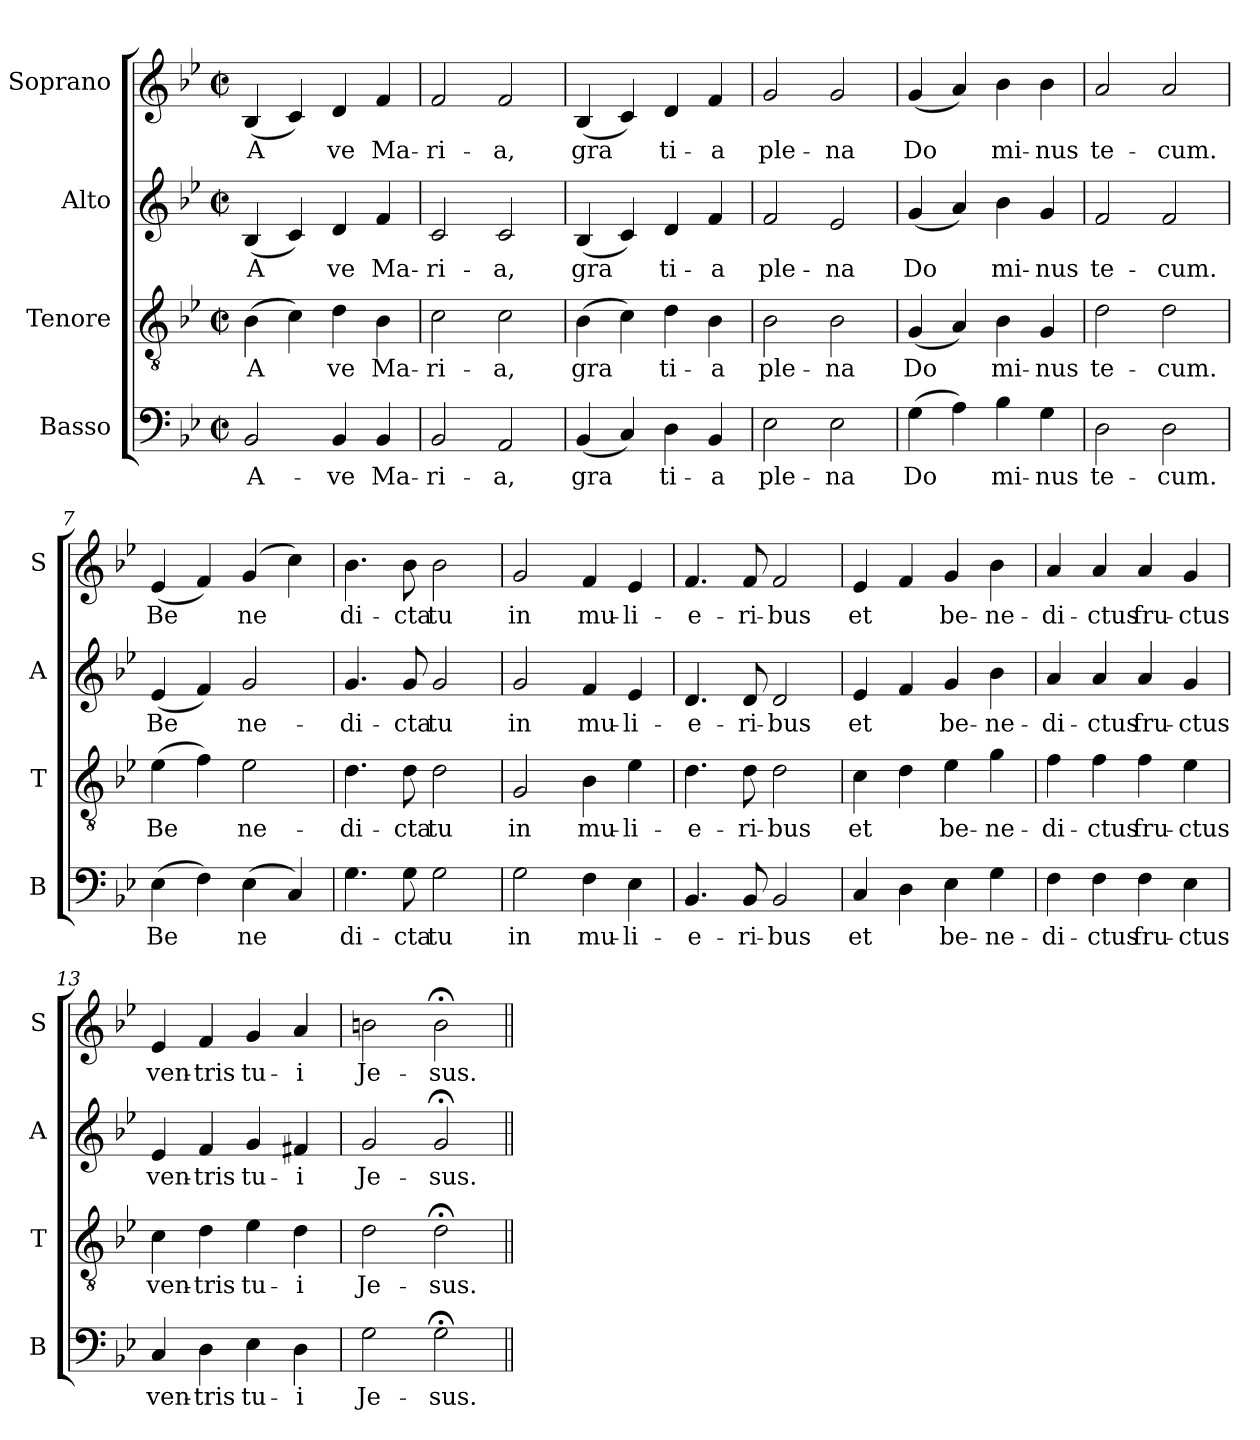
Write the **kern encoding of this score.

**kern	**text	**kern	**text	**kern	**text	**kern	**text
*part4	*part4	*part3	*part3	*part2	*part2	*part1	*part1
*staff4	*staff4	*staff3	*staff3	*staff2	*staff2	*staff1	*staff1
*I"Basso	*	*I"Tenore	*	*I"Alto	*	*I"Soprano	*
*I'B	*	*I'T	*	*I'A	*	*I'S	*
!!LO:PB:g=z
*stria5	*	*stria5	*	*stria5	*	*stria5	*
*clefF4	*	*clefGv2	*	*clefG2	*	*clefG2	*
*k[b-e-]	*	*k[b-e-]	*	*k[b-e-]	*	*k[b-e-]	*
*B-:	*	*B-:	*	*B-:	*	*B-:	*
*M2/2	*	*M2/2	*	*M2/2	*	*M2/2	*
*met(c|)	*	*met(c|)	*	*met(c|)	*	*met(c|)	*
=1	=1	=1	=1	=1	=1	=1	=1
!	!LO:LY:b:cj	!	!LO:LY:b:cj	!	!LO:LY:b:cj	!	!LO:LY:b:cj
2BB-/	A-	(>4B-\	A-	(<4B-/	A-	(<4B-/	A-
!	!	!	!LO:LY:b:cj	!	!LO:LY:b:cj	!	!LO:LY:b:cj
.	.	4c\)	--	4c/)	--	4c/)	--
!	!LO:LY:b:cj	!	!LO:LY:b:cj	!	!LO:LY:b:cj	!	!LO:LY:b:cj
4BB-/	-ve	4d\	-ve	4d/	-ve	4d/	-ve
!	!LO:LY:b:cj	!	!LO:LY:b:cj	!	!LO:LY:b:cj	!	!LO:LY:b:cj
4BB-/	Ma-	4B-\	Ma-	4f/	Ma-	4f/	Ma-
=2	=2	=2	=2	=2	=2	=2	=2
!	!LO:LY:b:cj	!	!LO:LY:b:cj	!	!LO:LY:b:cj	!	!LO:LY:b:cj
2BB-/	-ri-	2c\	-ri-	2c/	-ri-	2f/	-ri-
!	!LO:LY:b:cj	!	!LO:LY:b:cj	!	!LO:LY:b:cj	!	!LO:LY:b:cj
2AA/	-a,	2c\	-a,	2c/	-a,	2f/	-a,
=3	=3	=3	=3	=3	=3	=3	=3
!	!LO:LY:b:cj	!	!LO:LY:b:cj	!	!LO:LY:b:cj	!	!LO:LY:b:cj
(<4BB-/	gra-	(>4B-\	gra-	(<4B-/	gra-	(<4B-/	gra-
!	!LO:LY:b:cj	!	!LO:LY:b:cj	!	!LO:LY:b:cj	!	!LO:LY:b:cj
4C/)	--	4c\)	--	4c/)	--	4c/)	--
!	!LO:LY:b:cj	!	!LO:LY:b:cj	!	!LO:LY:b:cj	!	!LO:LY:b:cj
4D\	-ti-	4d\	-ti-	4d/	-ti-	4d/	-ti-
!	!LO:LY:b:cj	!	!LO:LY:b:cj	!	!LO:LY:b:cj	!	!LO:LY:b:cj
4BB-/	-a	4B-\	-a	4f/	-a	4f/	-a
=4	=4	=4	=4	=4	=4	=4	=4
!	!LO:LY:b:cj	!	!LO:LY:b:cj	!	!LO:LY:b:cj	!	!LO:LY:b:cj
2E-\	ple-	2B-\	ple-	2f/	ple-	2g/	ple-
!	!LO:LY:b:cj	!	!LO:LY:b:cj	!	!LO:LY:b:cj	!	!LO:LY:b:cj
2E-\	-na	2B-\	-na	2e-/	-na	2g/	-na
=5	=5	=5	=5	=5	=5	=5	=5
!	!LO:LY:b:cj	!	!LO:LY:b:cj	!	!LO:LY:b:cj	!	!LO:LY:b:cj
(>4G\	Do-	(<4G/	Do-	(<4g/	Do-	(<4g/	Do-
!	!LO:LY:b:cj	!	!LO:LY:b:cj	!	!LO:LY:b:cj	!	!LO:LY:b:cj
4A\)	--	4A/)	--	4a/)	--	4a/)	--
!	!LO:LY:b:cj	!	!LO:LY:b:cj	!	!LO:LY:b:cj	!	!LO:LY:b:cj
4B-\	-mi-	4B-\	-mi-	4b-\	-mi-	4b-\	-mi-
!	!LO:LY:b:cj	!	!LO:LY:b:cj	!	!LO:LY:b:cj	!	!LO:LY:b:cj
4G\	-nus	4G/	-nus	4g/	-nus	4b-\	-nus
!!LO:LB:g=z
=6	=6	=6	=6	=6	=6	=6	=6
!	!LO:LY:b:cj	!	!LO:LY:b:cj	!	!LO:LY:b:cj	!	!LO:LY:b:cj
2D\	te-	2d\	te-	2f/	te-	2a/	te-
!	!LO:LY:b:cj	!	!LO:LY:b:cj	!	!LO:LY:b:cj	!	!LO:LY:b:cj
2D\	-cum.	2d\	-cum.	2f/	-cum.	2a/	-cum.
=7	=7	=7	=7	=7	=7	=7	=7
!	!LO:LY:b:cj	!	!LO:LY:b:cj	!	!LO:LY:b:cj	!	!LO:LY:b:cj
(>4E-\	Be-	(>4e-\	Be-	(<4e-/	Be-	(<4e-/	Be-
!	!LO:LY:b:cj	!	!LO:LY:b:cj	!	!LO:LY:b:cj	!	!LO:LY:b:cj
4F\)	--	4f\)	--	4f/)	--	4f/)	--
!	!LO:LY:b:cj	!	!LO:LY:b:cj	!	!LO:LY:b:cj	!	!LO:LY:b:cj
(>4E-\	-ne-	2e-\	-ne-	2g/	-ne-	(>4g/	-ne-
!	!LO:LY:b:cj	!	!	!	!	!	!LO:LY:b:cj
4C/)	--	.	.	.	.	4cc\)	--
=8	=8	=8	=8	=8	=8	=8	=8
!	!LO:LY:b:cj	!	!LO:LY:b:cj	!	!LO:LY:b:cj	!	!LO:LY:b:cj
4.G\	-di-	4.d\	-di-	4.g/	-di-	4.b-\	-di-
!	!LO:LY:b:cj	!	!LO:LY:b:cj	!	!LO:LY:b:cj	!	!LO:LY:b:cj
8G\	-cta	8d\	-cta	8g/	-cta	8b-\	-cta
!	!LO:LY:b:cj	!	!LO:LY:b:cj	!	!LO:LY:b:cj	!	!LO:LY:b:cj
2G\	tu	2d\	tu	2g/	tu	2b-\	tu
=9	=9	=9	=9	=9	=9	=9	=9
!	!LO:LY:b:cj	!	!LO:LY:b:cj	!	!LO:LY:b:cj	!	!LO:LY:b:cj
2G\	in	2G/	in	2g/	in	2g/	in
!	!LO:LY:b:cj	!	!LO:LY:b:cj	!	!LO:LY:b:cj	!	!LO:LY:b:cj
4F\	mu-	4B-\	mu-	4f/	mu-	4f/	mu-
!	!LO:LY:b:cj	!	!LO:LY:b:cj	!	!LO:LY:b:cj	!	!LO:LY:b:cj
4E-\	-li-	4e-\	-li-	4e-/	-li-	4e-/	-li-
=10	=10	=10	=10	=10	=10	=10	=10
!	!LO:LY:b:cj	!	!LO:LY:b:cj	!	!LO:LY:b:cj	!	!LO:LY:b:cj
4.BB-/	-e-	4.d\	-e-	4.d/	-e-	4.f/	-e-
!	!LO:LY:b:cj	!	!LO:LY:b:cj	!	!LO:LY:b:cj	!	!LO:LY:b:cj
8BB-/	-ri-	8d\	-ri-	8d/	-ri-	8f/	-ri-
!	!LO:LY:b:cj	!	!LO:LY:b:cj	!	!LO:LY:b:cj	!	!LO:LY:b:cj
2BB-/	-bus	2d\	-bus	2d/	-bus	2f/	-bus
!!LO:PB:g=z
=11	=11	=11	=11	=11	=11	=11	=11
!	!LO:LY:b:cj	!	!LO:LY:b:cj	!	!LO:LY:b:cj	!	!LO:LY:b:cj
4C/	et	4c\	et	4e-/	et	4e-/	et
!	!LO:LY:b:cj	!	!LO:LY:b:cj	!	!LO:LY:b:cj	!	!LO:LY:b:cj
4D\	.	4d\	.	4f/	.	4f/	.
!	!LO:LY:b:cj	!	!LO:LY:b:cj	!	!LO:LY:b:cj	!	!LO:LY:b:cj
4E-\	be-	4e-\	be-	4g/	be-	4g/	be-
!	!LO:LY:b:cj	!	!LO:LY:b:cj	!	!LO:LY:b:cj	!	!LO:LY:b:cj
4G\	-ne-	4g\	-ne-	4b-\	-ne-	4b-\	-ne-
=12	=12	=12	=12	=12	=12	=12	=12
!	!LO:LY:b:cj	!	!LO:LY:b:cj	!	!LO:LY:b:cj	!	!LO:LY:b:cj
4F\	-di-	4f\	-di-	4a/	-di-	4a/	-di-
!	!LO:LY:b:cj	!	!LO:LY:b:cj	!	!LO:LY:b:cj	!	!LO:LY:b:cj
4F\	-ctus	4f\	-ctus	4a/	-ctus	4a/	-ctus
!	!LO:LY:b:cj	!	!LO:LY:b:cj	!	!LO:LY:b:cj	!	!LO:LY:b:cj
4F\	fru-	4f\	fru-	4a/	fru-	4a/	fru-
!	!LO:LY:b:cj	!	!LO:LY:b:cj	!	!LO:LY:b:cj	!	!LO:LY:b:cj
4E-\	-ctus	4e-\	-ctus	4g/	-ctus	4g/	-ctus
=13	=13	=13	=13	=13	=13	=13	=13
!	!LO:LY:b:cj	!	!LO:LY:b:cj	!	!LO:LY:b:cj	!	!LO:LY:b:cj
4C/	ven-	4c\	ven-	4e-/	ven-	4e-/	ven-
!	!LO:LY:b:cj	!	!LO:LY:b:cj	!	!LO:LY:b:cj	!	!LO:LY:b:cj
4D\	-tris	4d\	-tris	4f/	-tris	4f/	-tris
!	!LO:LY:b:cj	!	!LO:LY:b:cj	!	!LO:LY:b:cj	!	!LO:LY:b:cj
4E-\	tu-	4e-\	tu-	4g/	tu-	4g/	tu-
!	!LO:LY:b:cj	!	!LO:LY:b:cj	!	!LO:LY:b:cj	!	!LO:LY:b:cj
4D\	-i	4d\	-i	4f#X/	-i	4a/	-i
=14	=14	=14	=14	=14	=14	=14	=14
!	!LO:LY:b:cj	!	!LO:LY:b:cj	!	!LO:LY:b:cj	!	!LO:LY:b:cj
2G\	Je-	2d\	Je-	2g/	Je-	2bn\	Je-
!	!LO:LY:b:cj	!	!LO:LY:b:cj	!	!LO:LY:b:cj	!	!LO:LY:b:cj
2G;<\	-sus.	2d;<\	-sus.	2g;</	-sus.	2b;<\	-sus.
=||	=||	=||	=||	=||	=||	=||	=||
*-	*-	*-	*-	*-	*-	*-	*-
